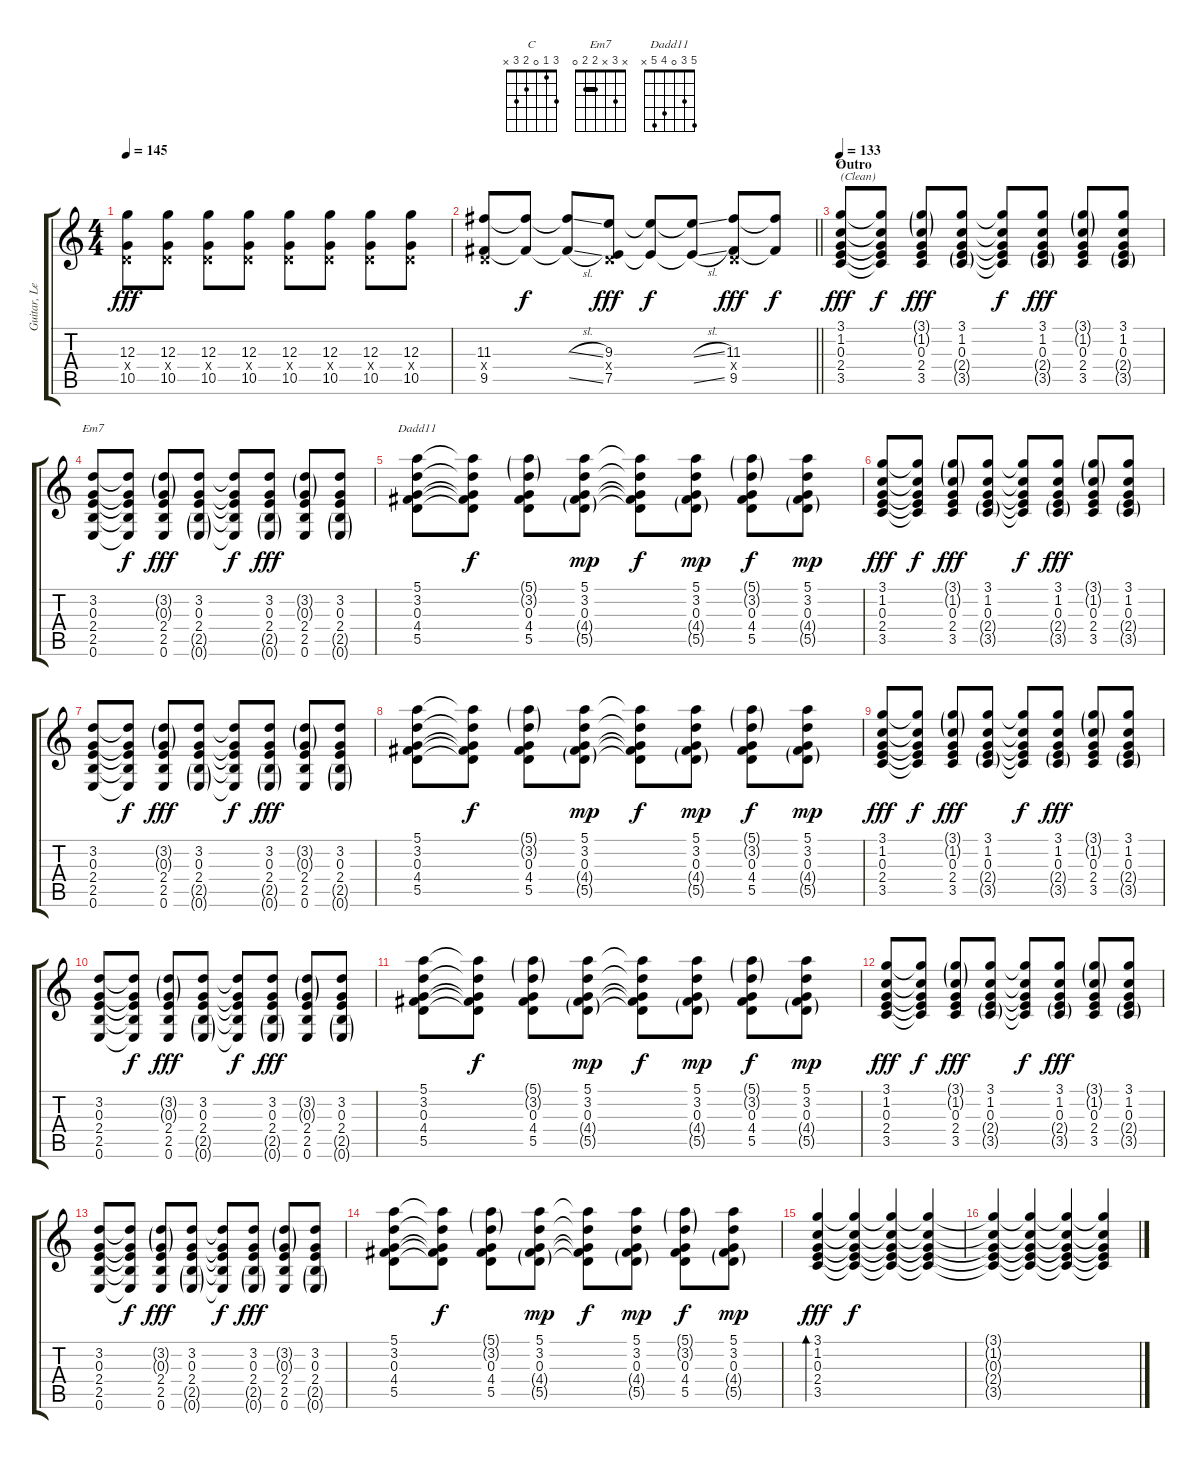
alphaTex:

\track ("Guitar, Lead" "Guitar, Le") {instrument overdrivenguitar}
\staff {score tabs}
\tuning (E4 B3 G3 D3 A2 E2) {hide}
\chord ("C" 3 1 0 2 3 x)
\chord ("Em7" x 3 x 2 2 0) {barre 2}
\chord ("Dadd11" 5 3 0 4 5 x)
\ts (4 4)
\tempo 145
\clef g2
\ks c
(12.3 0.4{x} 10.5).8{dy fff} (12.3 0.4{x} 10.5).8 (12.3 0.4{x} 10.5).8 (12.3 0.4{x} 10.5).8 (12.3 0.4{x} 10.5).8 (12.3 0.4{x} 10.5).8 (12.3 0.4{x} 10.5).8 (12.3 0.4{x} 10.5).8 |
\barLineRight lightlight
(11.3 0.4{x} 9.5).8 (11.3{t} 9.5{t}).8{dy f} (11.3{sl t} 9.5{sl t}).8 (9.3 0.4{x} 7.5).8{dy fff} (9.3{t} 7.5{t}).8{dy f} (9.3{sl t} 7.5{sl t}).8 (11.3 0.4{x} 9.5).8{dy fff} (11.3{t} 9.5{t}).8{dy f} |
\section ("" "Outro")
\tempo 133
(3.1 1.2 0.3 2.4 3.5).8{ch "C" txt "(Clean)" dy fff volume 10 instrument electricguitarclean} (3.1{t} 1.2{t} 0.3{t} 2.4{t} 3.5{t}).8{dy f} (3.1{g} 1.2{g} 0.3 2.4 3.5).8{dy fff} (3.1 1.2 0.3 2.4{g} 3.5{g}).8 (3.1{t} 1.2{t} 0.3{t} 2.4{t} 3.5{t}).8{dy f} (3.1 1.2 0.3 2.4{g} 3.5{g}).8{dy fff} (3.1{g} 1.2{g} 0.3 2.4 3.5).8 (3.1 1.2 0.3 2.4{g} 3.5{g}).8 |
(3.2 0.3 2.4 2.5 0.6).8{ch "Em7"} (3.2{t} 0.3{t} 2.4{t} 2.5{t} 0.6{t}).8{dy f} (3.2{g} 0.3{g} 2.4 2.5 0.6).8{dy fff} (3.2 0.3 2.4 2.5{g} 0.6{g}).8 (3.2{t} 0.3{t} 2.4{t} 2.5{t} 0.6{t}).8{dy f} (3.2 0.3 2.4 2.5{g} 0.6{g}).8{dy fff} (3.2{g} 0.3{g} 2.4 2.5 0.6).8 (3.2 0.3 2.4 2.5{g} 0.6{g}).8 |
(5.1 3.2 0.3 4.4 5.5).8{ch "Dadd11"} (5.1{t} 3.2{t} 0.3{t} 4.4{t} 5.5{t}).8{dy f} (5.1{g} 3.2{g} 0.3 4.4 5.5).8 (5.1 3.2 0.3 4.4{g} 5.5{g}).8{dy mp} (5.1{t} 3.2{t} 0.3{t} 4.4{t} 5.5{t}).8{dy f} (5.1 3.2 0.3 4.4{g} 5.5{g}).8{dy mp} (5.1{g} 3.2{g} 0.3 4.4 5.5).8{dy f} (5.1 3.2 0.3 4.4{g} 5.5{g}).8{dy mp} |
(3.1 1.2 0.3 2.4 3.5).8{dy fff} (3.1{t} 1.2{t} 0.3{t} 2.4{t} 3.5{t}).8{dy f} (3.1{g} 1.2{g} 0.3 2.4 3.5).8{dy fff} (3.1 1.2 0.3 2.4{g} 3.5{g}).8 (3.1{t} 1.2{t} 0.3{t} 2.4{t} 3.5{t}).8{dy f} (3.1 1.2 0.3 2.4{g} 3.5{g}).8{dy fff} (3.1{g} 1.2{g} 0.3 2.4 3.5).8 (3.1 1.2 0.3 2.4{g} 3.5{g}).8 |
(3.2 0.3 2.4 2.5 0.6).8 (3.2{t} 0.3{t} 2.4{t} 2.5{t} 0.6{t}).8{dy f} (3.2{g} 0.3{g} 2.4 2.5 0.6).8{dy fff} (3.2 0.3 2.4 2.5{g} 0.6{g}).8 (3.2{t} 0.3{t} 2.4{t} 2.5{t} 0.6{t}).8{dy f} (3.2 0.3 2.4 2.5{g} 0.6{g}).8{dy fff} (3.2{g} 0.3{g} 2.4 2.5 0.6).8 (3.2 0.3 2.4 2.5{g} 0.6{g}).8 |
(5.1 3.2 0.3 4.4 5.5).8 (5.1{t} 3.2{t} 0.3{t} 4.4{t} 5.5{t}).8{dy f} (5.1{g} 3.2{g} 0.3 4.4 5.5).8 (5.1 3.2 0.3 4.4{g} 5.5{g}).8{dy mp} (5.1{t} 3.2{t} 0.3{t} 4.4{t} 5.5{t}).8{dy f} (5.1 3.2 0.3 4.4{g} 5.5{g}).8{dy mp} (5.1{g} 3.2{g} 0.3 4.4 5.5).8{dy f} (5.1 3.2 0.3 4.4{g} 5.5{g}).8{dy mp} |
(3.1 1.2 0.3 2.4 3.5).8{dy fff} (3.1{t} 1.2{t} 0.3{t} 2.4{t} 3.5{t}).8{dy f} (3.1{g} 1.2{g} 0.3 2.4 3.5).8{dy fff} (3.1 1.2 0.3 2.4{g} 3.5{g}).8 (3.1{t} 1.2{t} 0.3{t} 2.4{t} 3.5{t}).8{dy f} (3.1 1.2 0.3 2.4{g} 3.5{g}).8{dy fff} (3.1{g} 1.2{g} 0.3 2.4 3.5).8 (3.1 1.2 0.3 2.4{g} 3.5{g}).8 |
(3.2 0.3 2.4 2.5 0.6).8 (3.2{t} 0.3{t} 2.4{t} 2.5{t} 0.6{t}).8{dy f} (3.2{g} 0.3{g} 2.4 2.5 0.6).8{dy fff} (3.2 0.3 2.4 2.5{g} 0.6{g}).8 (3.2{t} 0.3{t} 2.4{t} 2.5{t} 0.6{t}).8{dy f} (3.2 0.3 2.4 2.5{g} 0.6{g}).8{dy fff} (3.2{g} 0.3{g} 2.4 2.5 0.6).8 (3.2 0.3 2.4 2.5{g} 0.6{g}).8 |
(5.1 3.2 0.3 4.4 5.5).8 (5.1{t} 3.2{t} 0.3{t} 4.4{t} 5.5{t}).8{dy f} (5.1{g} 3.2{g} 0.3 4.4 5.5).8 (5.1 3.2 0.3 4.4{g} 5.5{g}).8{dy mp} (5.1{t} 3.2{t} 0.3{t} 4.4{t} 5.5{t}).8{dy f} (5.1 3.2 0.3 4.4{g} 5.5{g}).8{dy mp} (5.1{g} 3.2{g} 0.3 4.4 5.5).8{dy f} (5.1 3.2 0.3 4.4{g} 5.5{g}).8{dy mp} |
(3.1 1.2 0.3 2.4 3.5).8{dy fff} (3.1{t} 1.2{t} 0.3{t} 2.4{t} 3.5{t}).8{dy f} (3.1{g} 1.2{g} 0.3 2.4 3.5).8{dy fff} (3.1 1.2 0.3 2.4{g} 3.5{g}).8 (3.1{t} 1.2{t} 0.3{t} 2.4{t} 3.5{t}).8{dy f} (3.1 1.2 0.3 2.4{g} 3.5{g}).8{dy fff} (3.1{g} 1.2{g} 0.3 2.4 3.5).8 (3.1 1.2 0.3 2.4{g} 3.5{g}).8 |
(3.2 0.3 2.4 2.5 0.6).8 (3.2{t} 0.3{t} 2.4{t} 2.5{t} 0.6{t}).8{dy f} (3.2{g} 0.3{g} 2.4 2.5 0.6).8{dy fff} (3.2 0.3 2.4 2.5{g} 0.6{g}).8 (3.2{t} 0.3{t} 2.4{t} 2.5{t} 0.6{t}).8{dy f} (3.2 0.3 2.4 2.5{g} 0.6{g}).8{dy fff} (3.2{g} 0.3{g} 2.4 2.5 0.6).8 (3.2 0.3 2.4 2.5{g} 0.6{g}).8 |
(5.1 3.2 0.3 4.4 5.5).8 (5.1{t} 3.2{t} 0.3{t} 4.4{t} 5.5{t}).8{dy f} (5.1{g} 3.2{g} 0.3 4.4 5.5).8 (5.1 3.2 0.3 4.4{g} 5.5{g}).8{dy mp} (5.1{t} 3.2{t} 0.3{t} 4.4{t} 5.5{t}).8{dy f} (5.1 3.2 0.3 4.4{g} 5.5{g}).8{dy mp} (5.1{g} 3.2{g} 0.3 4.4 5.5).8{dy f} (5.1 3.2 0.3 4.4{g} 5.5{g}).8{dy mp} |
(3.1 1.2 0.3 2.4 3.5).4{bd 480 dy fff} (3.1{t} 1.2{t} 0.3{t} 2.4{t} 3.5{t}).4{dy f} (3.1{t} 1.2{t} 0.3{t} 2.4{t} 3.5{t}).4 (3.1{t} 1.2{t} 0.3{t} 2.4{t} 3.5{t}).4 |
(3.1{t} 1.2{t} 0.3{t} 2.4{t} 3.5{t}).4 (3.1{t} 1.2{t} 0.3{t} 2.4{t} 3.5{t}).4 (3.1{t} 1.2{t} 0.3{t} 2.4{t} 3.5{t}).4 (3.1{t} 1.2{t} 0.3{t} 2.4{t} 3.5{t}).4
